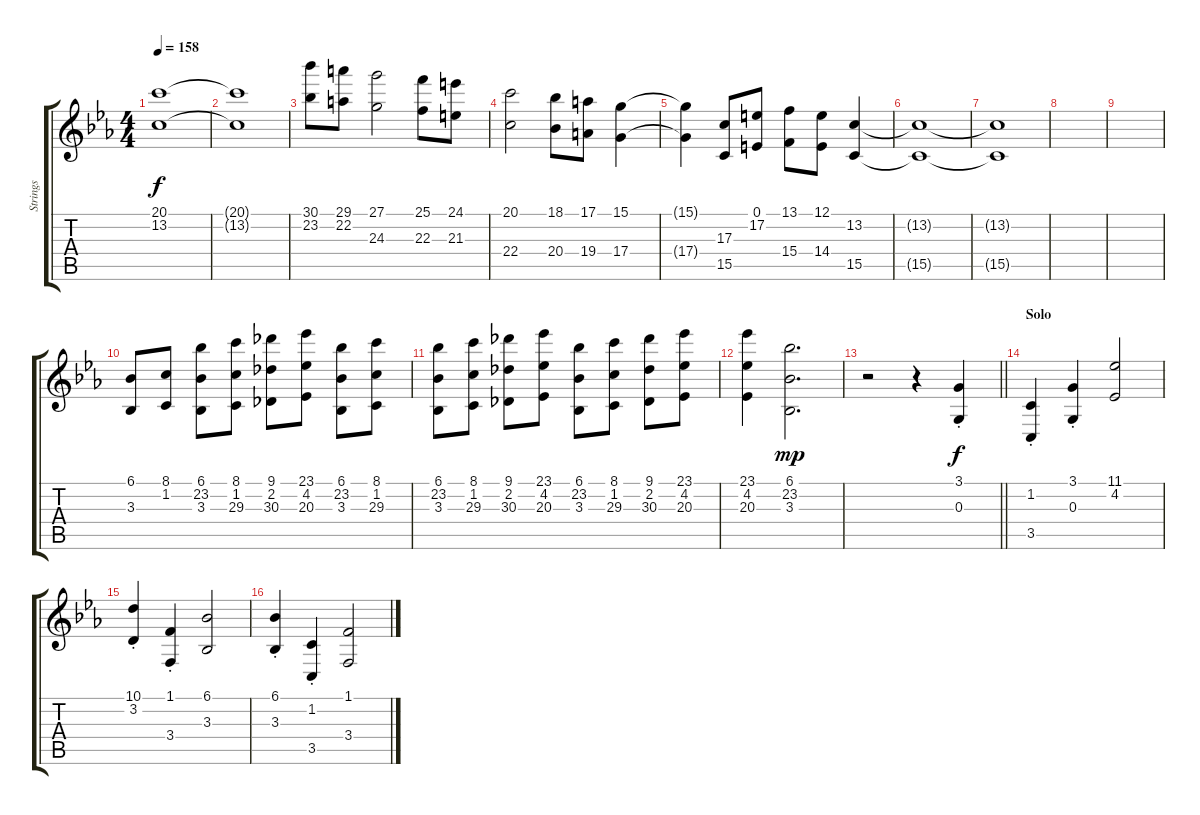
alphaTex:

\track ("Strings" "Strings") {instrument stringensemble1}
\staff {score tabs}
\tuning (E4 B3 G3 D3 A2 E2) {hide}
\ts (4 4)
\tempo 158
\clef g2
\ks eb
(20.1{t} 13.2{t}).1{dy f} |
(20.1{t} 13.2{t}).1 |
(30.1 23.2).8 (29.1 22.2).8 (27.1 24.3).2 (25.1 22.3).8 (24.1 21.3).8 |
(20.1 22.4).2 (18.1 20.4).8 (17.1 19.4).8 (15.1 17.4).4 |
(15.1{t} 17.4{t}).4 (17.3 15.5).8 (0.1 17.2).8 (13.1 15.4).8 (12.1 14.4).8 (13.2 15.5).4 |
(13.2{t} 15.5{t}).1 |
(13.2{t} 15.5{t}).1 |
|
|
(6.1 3.3).8 (8.1 1.2).8 (6.1 23.2 3.3).8 (8.1 1.2 29.3).8 (9.1 2.2 30.3).8 (23.1 4.2 20.3).8 (6.1 23.2 3.3).8 (8.1 1.2 29.3).8 |
(6.1 23.2 3.3).8 (8.1 1.2 29.3).8 (9.1 2.2 30.3).8 (23.1 4.2 20.3).8 (6.1 23.2 3.3).8 (8.1 1.2 29.3).8 (9.1 2.2 30.3).8 (23.1 4.2 20.3).8 |
(23.1 4.2 20.3).4 (6.1 23.2 3.3).2{d dy mp} |
\barLineRight lightlight
r.2 r.4 (3.1{st} 0.3{st}).4{dy f} |
\section ("" "Solo")
(1.2{st} 3.5{st}).4 (3.1{st} 0.3{st}).4 (11.1 4.2).2 |
(10.1{st} 3.2{st}).4 (1.1{st} 3.4{st}).4 (6.1 3.3).2 |
(6.1{st} 3.3{st}).4 (1.2{st} 3.5{st}).4 (1.1 3.4).2
